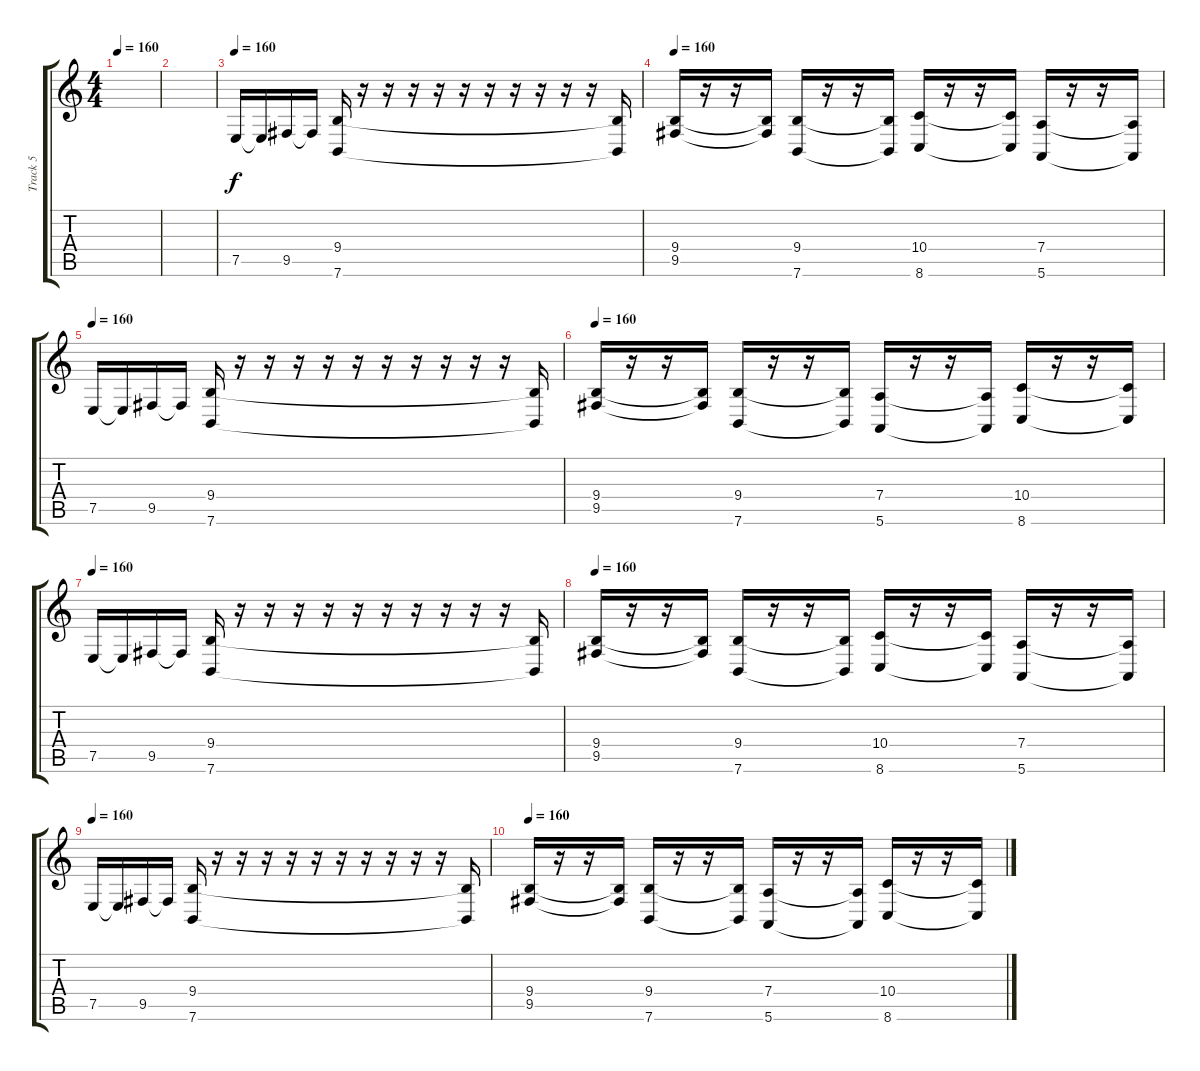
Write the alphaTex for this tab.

\track ("Track 5" "Track 5") {instrument bagpipe}
\staff {score tabs}
\tuning (E4 B3 G3 D3 A2 E2) {hide}
\ts (4 4)
\tempo 160
\clef g2
\ks c
|
|
\tempo 160
7.5.16 7.5{t}.16 9.5.16 9.5{t}.16 (9.4 7.6).16 r.16 r.16 r.16 r.16 r.16 r.16 r.16 r.16 r.16 r.16 (9.4{t} 7.6{t}).16 |
\tempo 160
(9.4 9.5).16 r.16 r.16 (9.4{t} 9.5{t}).16 (9.4 7.6).16 r.16 r.16 (9.4{t} 7.6{t}).16 (10.4 8.6).16 r.16 r.16 (10.4{t} 8.6{t}).16 (7.4 5.6).16 r.16 r.16 (7.4{t} 5.6{t}).16 |
\tempo 160
7.5.16 7.5{t}.16 9.5.16 9.5{t}.16 (9.4 7.6).16 r.16 r.16 r.16 r.16 r.16 r.16 r.16 r.16 r.16 r.16 (9.4{t} 7.6{t}).16 |
\tempo 160
(9.4 9.5).16 r.16 r.16 (9.4{t} 9.5{t}).16 (9.4 7.6).16 r.16 r.16 (9.4{t} 7.6{t}).16 (7.4 5.6).16 r.16 r.16 (7.4{t} 5.6{t}).16 (10.4 8.6).16 r.16 r.16 (10.4{t} 8.6{t}).16 |
\tempo 160
7.5.16 7.5{t}.16 9.5.16 9.5{t}.16 (9.4 7.6).16 r.16 r.16 r.16 r.16 r.16 r.16 r.16 r.16 r.16 r.16 (9.4{t} 7.6{t}).16 |
\tempo 160
(9.4 9.5).16 r.16 r.16 (9.4{t} 9.5{t}).16 (9.4 7.6).16 r.16 r.16 (9.4{t} 7.6{t}).16 (10.4 8.6).16 r.16 r.16 (10.4{t} 8.6{t}).16 (7.4 5.6).16 r.16 r.16 (7.4{t} 5.6{t}).16 |
\tempo 160
7.5.16 7.5{t}.16 9.5.16 9.5{t}.16 (9.4 7.6).16 r.16 r.16 r.16 r.16 r.16 r.16 r.16 r.16 r.16 r.16 (9.4{t} 7.6{t}).16 |
\tempo 160
(9.4 9.5).16 r.16 r.16 (9.4{t} 9.5{t}).16 (9.4 7.6).16 r.16 r.16 (9.4{t} 7.6{t}).16 (7.4 5.6).16 r.16 r.16 (7.4{t} 5.6{t}).16 (10.4 8.6).16 r.16 r.16 (10.4{t} 8.6{t}).16
